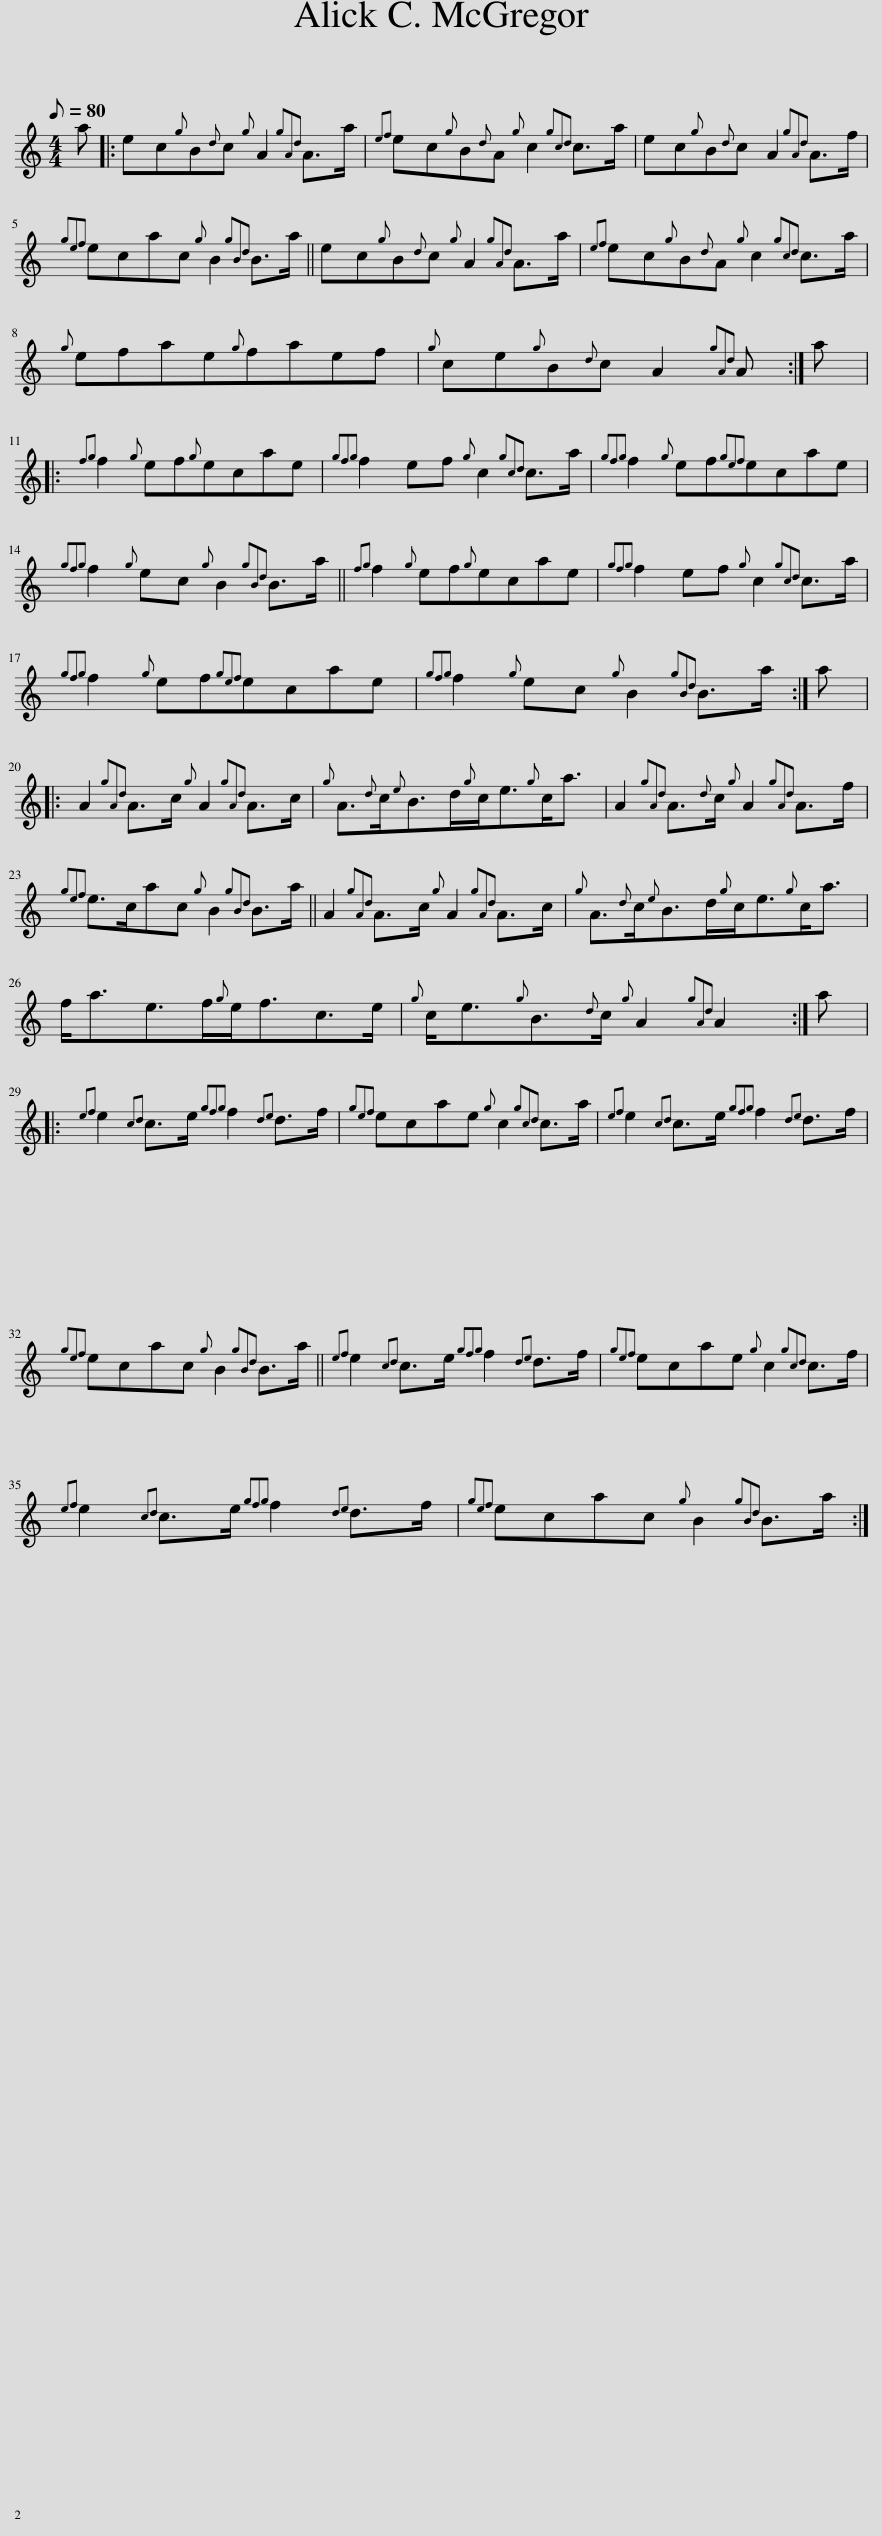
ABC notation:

X:1
L:1/8
Q:1/8=80
M:4/4
I:linebreak $
K:C
V:1 treble
V:1
 a |: ec{g}B{d}c{g} A2{gAd} A>a |{ef} ec{g}B{d}A{g} c2{gcd} c>a | ec{g}B{d}c A2{gAd} A>f |${gef} ecac{g} B2{gBd} B>a || %5
 ec{g}B{d}c{g} A2{gAd} A>a |{ef} ec{g}B{d}A{g} c2{gcd} c>a |${g} efae{g}faef |{g} ce{g}B{d}c A2{gAd} A :| a |:$ %10
{fg} f2{g} ef{g}ecae |{gfg} f2 ef{g} c2{gcd} c>a |{gfg} f2{g} ef{gef}ecae |${gfg} f2{g} ec{g} B2{gBd} B>a ||{fg} f2{g} ef{g}ecae | %15
{gfg} f2 ef{g} c2{gcd} c>a |${gfg} f2{g} ef{gef}ecae |{gfg} f2{g} ec{g} B2{gBd} B>a :| a |:$ A2{gAd} A>c{g} A2{gAd} A>c | %20
{g} A3/2{d}c/{e}B>d{g}c<e{g}c<a | A2{gAd} A3/2{d}c/{g} A2{gAd} A>f |${gef} e>cac{g} B2{gBd} B>a || A2{gAd} A>c{g} A2{gAd} A>c |{g} A3/2{d}c/{e}B>d{g}c<e{g}c<a |$ %25
 f<ae>f{g}e<fc>e |{g} c<e{g}B3/2{d}c/{g} A2{gAd} A2 :| a |:${ef} e2{cd} c>e{gfg} f2{de} d>f |{gef} ecae{g} c2{gcd} c>a | %30
{ef} e2{cd} c>e{gfg} f2{de} d>f |${gef} ecac{g} B2{gBd} B>a ||{ef} e2{cd} c>e{gfg} f2{de} d>f |{gef} ecae{g} c2{gcd} c>f |${ef} e2{cd} c>e{gfg} f2{de} d>f | %35
{gef} ecac{g} B2{gBd} B>a :| %36
